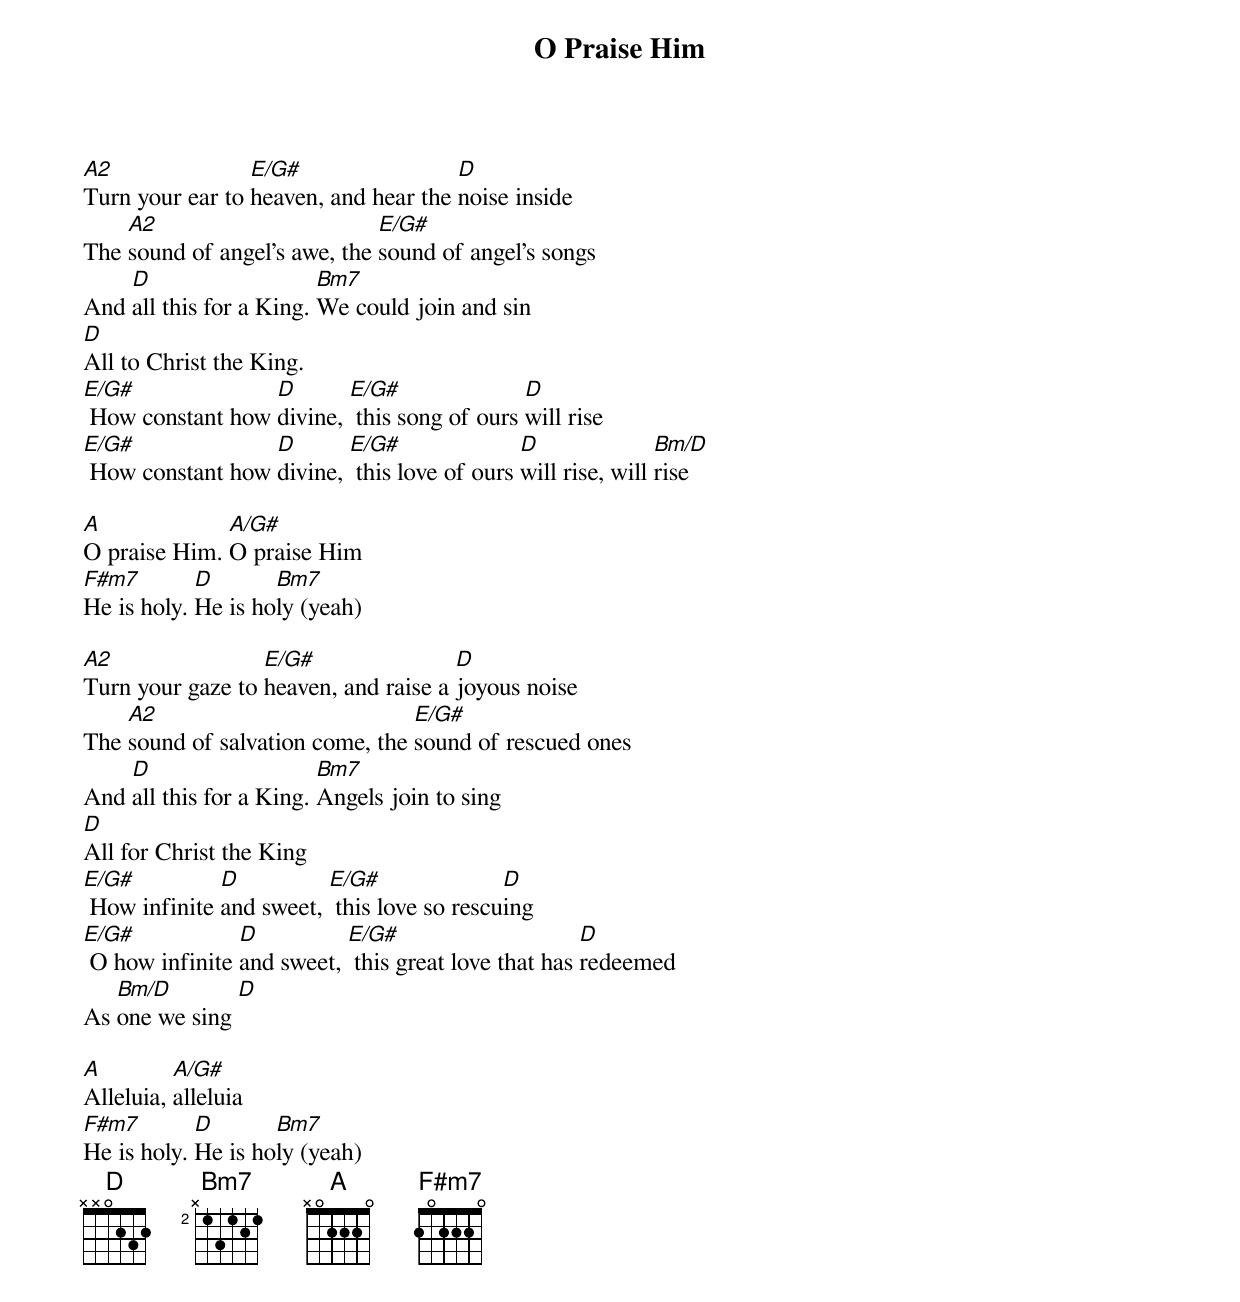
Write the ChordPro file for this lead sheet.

{title: O Praise Him}
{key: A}
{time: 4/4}
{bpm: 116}
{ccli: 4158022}
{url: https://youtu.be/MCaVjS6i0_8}
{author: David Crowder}
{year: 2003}
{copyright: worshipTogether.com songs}

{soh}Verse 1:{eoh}
[A2]Turn your ear to [E/G#]heaven, and hear the [D]noise inside
The [A2]sound of angel's awe, the [E/G#]sound of angel's songs
And [D]all this for a King. [Bm7]We could join and sin
[D]All to Christ the King.
[E/G#] How constant how [D]divine, [E/G#] this song of ours [D]will rise
[E/G#] How constant how [D]divine, [E/G#] this love of ours [D]will rise, will [Bm/D]rise

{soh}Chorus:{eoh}
[A]O praise Him. [A/G#]O praise Him
[F#m7]He is holy. [D]He is ho[Bm7]ly (yeah)

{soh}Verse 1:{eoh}
[A2]Turn your gaze to [E/G#]heaven, and raise a [D]joyous noise
The [A2]sound of salvation come, the [E/G#]sound of rescued ones
And [D]all this for a King. [Bm7]Angels join to sing
[D]All for Christ the King
[E/G#] How infinite [D]and sweet, [E/G#] this love so rescu[D]ing
[E/G#] O how infinite [D]and sweet, [E/G#] this great love that has [D]redeemed
As [Bm/D]one we sing [D]

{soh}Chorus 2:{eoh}
[A]Alleluia, [A/G#]alleluia
[F#m7]He is holy. [D]He is ho[Bm7]ly (yeah)
